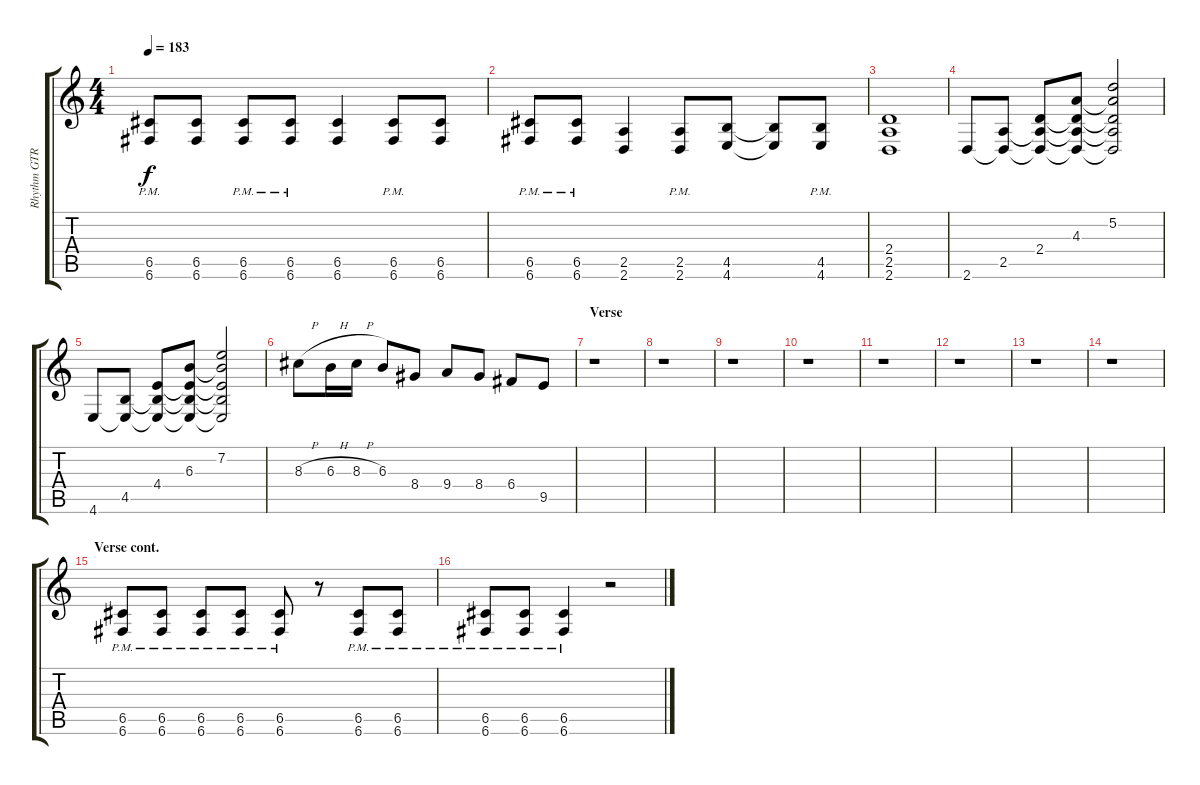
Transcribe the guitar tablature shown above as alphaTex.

\track ("Rhythm GTR 1" "Rhythm GTR") {instrument overdrivenguitar}
\staff {score tabs}
\tuning (D4 A3 F3 C3 G2 C2) {hide}
\ts (4 4)
\tempo 183
\clef g2
\ks aminor
(6.5{pm} 6.6{pm}).8{dy f} (6.5 6.6).8 (6.5{pm} 6.6{pm}).8 (6.5{pm} 6.6{pm}).8 (6.5 6.6).4 (6.5{pm} 6.6{pm}).8 (6.5 6.6).8 |
(6.5{pm} 6.6{pm}).8 (6.5{pm} 6.6{pm}).8 (2.5 2.6).4 (2.5{pm} 2.6{pm}).8 (4.5 4.6).8 (4.5{t} 4.6{t}).8 (4.5{pm} 4.6{pm}).8 |
(2.4 2.5 2.6).1 |
2.6.8 (2.5 2.6{t}).8 (2.4 2.5{t} 2.6{t}).8 (4.3 2.4{t} 2.5{t} 2.6{t}).8 (5.2 4.3{t} 2.4{t} 2.5{t} 2.6{t}).2 |
4.6.8 (4.5 4.6{t}).8 (4.4 4.5{t} 4.6{t}).8 (6.3 4.4{t} 4.5{t} 4.6{t}).8 (7.2 6.3{t} 4.4{t} 4.5{t} 4.6{t}).2 |
8.3{h}.8 6.3{h}.16 8.3{h}.16 6.3.8 8.4.8 9.4.8 8.4.8 6.4.8 9.5.8 |
\section ("" "Verse")
r.1 |
r.1 |
r.1 |
r.1 |
r.1 |
r.1 |
r.1 |
r.1 |
\section ("" "Verse cont.")
(6.5{pm} 6.6{pm}).8 (6.5{pm} 6.6{pm}).8 (6.5{pm} 6.6{pm}).8 (6.5{pm} 6.6{pm}).8 (6.5{pm} 6.6{pm}).8 r.8 (6.5{pm} 6.6{pm}).8 (6.5{pm} 6.6{pm}).8 |
(6.5{pm} 6.6{pm}).8 (6.5{pm} 6.6{pm}).8 (6.5{pm} 6.6{pm}).4 r.2
